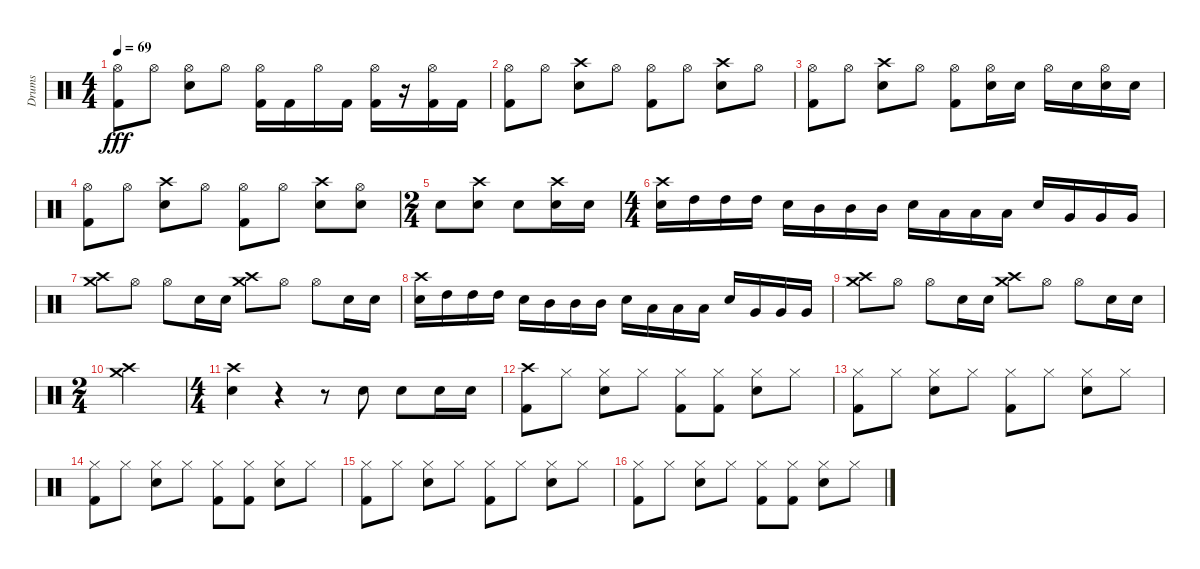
\track ("Drums" "Drums") {instrument percussion}
\staff {score}
\articulation defaults
\ts (4 4)
\tempo 69
\clef neutral
\ks c
("Hi-Hat (open)" "Kick (hit) 2").8{dy fff} "Hi-Hat (open)".8 ("Hi-Hat (open)" "Electric Snare (hit)").8 "Hi-Hat (open)".8 ("Hi-Hat (open)" "Kick (hit) 2").16 "Kick (hit) 2".16 "Hi-Hat (open)".16 "Kick (hit) 2".16 ("Hi-Hat (open)" "Kick (hit) 2").16 r.16 ("Hi-Hat (open)" "Kick (hit) 2").16 "Kick (hit) 2".16 |
("Hi-Hat (open)" "Kick (hit) 2").8 "Hi-Hat (open)".8 ("Crash high (hit)" "Electric Snare (hit)").8 "Hi-Hat (open)".8 ("Hi-Hat (open)" "Kick (hit) 2").8 "Hi-Hat (open)".8 ("Crash high (hit)" "Electric Snare (hit)").8 "Hi-Hat (open)".8 |
("Hi-Hat (open)" "Kick (hit) 2").8 "Hi-Hat (open)".8 ("Crash high (hit)" "Electric Snare (hit)").8 "Hi-Hat (open)".8 ("Hi-Hat (open)" "Kick (hit) 2").8 ("Hi-Hat (open)" "Electric Snare (hit)").16 "Electric Snare (hit)".16 "Hi-Hat (open)".16 "Electric Snare (hit)".16 ("Hi-Hat (open)" "Electric Snare (hit)").16 "Electric Snare (hit)".16 |
("Hi-Hat (open)" "Kick (hit) 2").8 "Hi-Hat (open)".8 ("Crash high (hit)" "Electric Snare (hit)").8 "Hi-Hat (open)".8 ("Hi-Hat (open)" "Kick (hit) 2").8 "Hi-Hat (open)".8 ("Crash high (hit)" "Electric Snare (hit)").8 ("Hi-Hat (open)" "Electric Snare (hit)").8 |
\ts (2 4)
"Electric Snare (hit)".8 ("Crash high (hit)" "Electric Snare (hit)").8 "Electric Snare (hit)".8 ("Crash high (hit)" "Electric Snare (hit)").16 "Electric Snare (hit)".16 |
\ts (4 4)
("Crash high (hit)" "Electric Snare (hit)").16 "High Tom (hit)".16 "High Tom (hit)".16 "High Tom (hit)".16 "Electric Snare (hit)".16 "Mid Tom (hit)".16 "Mid Tom (hit)".16 "Mid Tom (hit)".16 "Electric Snare (hit)".16 "Low Tom (hit)".16 "Low Tom (hit)".16 "Low Tom (hit)".16 "Electric Snare (hit)".16 "Very Low Tom (hit)".16 "Very Low Tom (hit)".16 "Very Low Tom (hit)".16 |
("Crash high (hit)" "Crash medium (hit)").8 "Hi-Hat (open)".8 "Hi-Hat (open)".8 "Electric Snare (hit)".16 "Electric Snare (hit)".16 ("Crash high (hit)" "Crash medium (hit)").8 "Hi-Hat (open)".8 "Hi-Hat (open)".8 "Electric Snare (hit)".16 "Electric Snare (hit)".16 |
("Crash high (hit)" "Electric Snare (hit)").16 "High Tom (hit)".16 "High Tom (hit)".16 "High Tom (hit)".16 "Electric Snare (hit)".16 "Mid Tom (hit)".16 "Mid Tom (hit)".16 "Mid Tom (hit)".16 "Electric Snare (hit)".16 "Low Tom (hit)".16 "Low Tom (hit)".16 "Low Tom (hit)".16 "Electric Snare (hit)".16 "Very Low Tom (hit)".16 "Very Low Tom (hit)".16 "Very Low Tom (hit)".16 |
("Crash high (hit)" "Crash medium (hit)").8 "Hi-Hat (open)".8 "Hi-Hat (open)".8 "Electric Snare (hit)".16 "Electric Snare (hit)".16 ("Crash high (hit)" "Crash medium (hit)").8 "Hi-Hat (open)".8 "Hi-Hat (open)".8 "Electric Snare (hit)".16 "Electric Snare (hit)".16 |
\ts (2 4)
("Crash high (hit)" "Crash medium (hit)").2 |
\ts (4 4)
("Crash high (hit)" "Electric Snare (hit)").4 r.4 r.8 "Electric Snare (hit)".8 "Electric Snare (hit)".8 "Electric Snare (hit)".16 "Electric Snare (hit)".16 |
("Crash high (hit)" "Kick (hit) 2").8 "Hi-Hat (closed)".8 ("Hi-Hat (closed)" "Electric Snare (hit)").8 "Hi-Hat (closed)".8 ("Hi-Hat (closed)" "Kick (hit) 2").8 ("Hi-Hat (closed)" "Kick (hit) 2").8 ("Hi-Hat (closed)" "Electric Snare (hit)").8 "Hi-Hat (closed)".8 |
("Hi-Hat (closed)" "Kick (hit) 2").8 "Hi-Hat (closed)".8 ("Hi-Hat (closed)" "Electric Snare (hit)").8 "Hi-Hat (closed)".8 ("Hi-Hat (closed)" "Kick (hit) 2").8 "Hi-Hat (closed)".8 ("Hi-Hat (closed)" "Electric Snare (hit)").8 "Hi-Hat (closed)".8 |
("Hi-Hat (closed)" "Kick (hit) 2").8 "Hi-Hat (closed)".8 ("Hi-Hat (closed)" "Electric Snare (hit)").8 "Hi-Hat (closed)".8 ("Hi-Hat (closed)" "Kick (hit) 2").8 ("Hi-Hat (closed)" "Kick (hit) 2").8 ("Hi-Hat (closed)" "Electric Snare (hit)").8 "Hi-Hat (closed)".8 |
("Hi-Hat (closed)" "Kick (hit) 2").8 "Hi-Hat (closed)".8 ("Hi-Hat (closed)" "Electric Snare (hit)").8 "Hi-Hat (closed)".8 ("Hi-Hat (closed)" "Kick (hit) 2").8 "Hi-Hat (closed)".8 ("Hi-Hat (closed)" "Electric Snare (hit)").8 "Hi-Hat (closed)".8 |
("Hi-Hat (closed)" "Kick (hit) 2").8 "Hi-Hat (closed)".8 ("Hi-Hat (closed)" "Electric Snare (hit)").8 "Hi-Hat (closed)".8 ("Hi-Hat (closed)" "Kick (hit) 2").8 ("Hi-Hat (closed)" "Kick (hit) 2").8 ("Hi-Hat (closed)" "Electric Snare (hit)").8 "Hi-Hat (closed)".8
